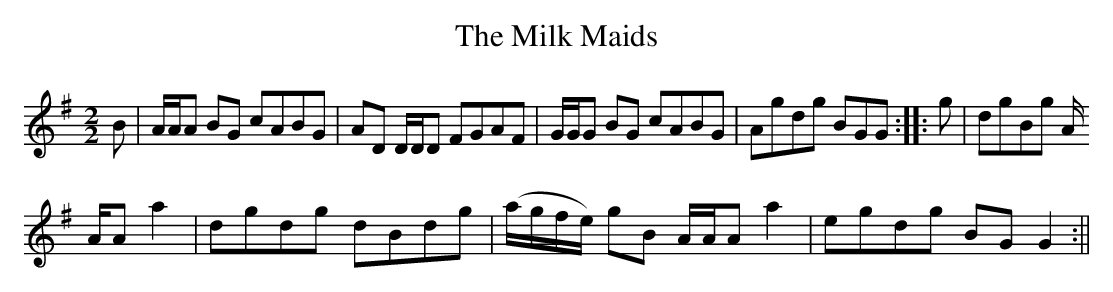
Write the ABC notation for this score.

X:1
T:The Milk Maids
M:2/2
L:1/8
K:G major
B|A/2A/2A BG cABG|AD D/2D/2D FGAF|G/2G/2G BG cABG|Agdg BGG:||:g|dgBg A/2
A/2Aa2|dgdg dBdg|(a/2g/2f/2e/2) gB A/2A/2A a2|egdg BG G2:||
